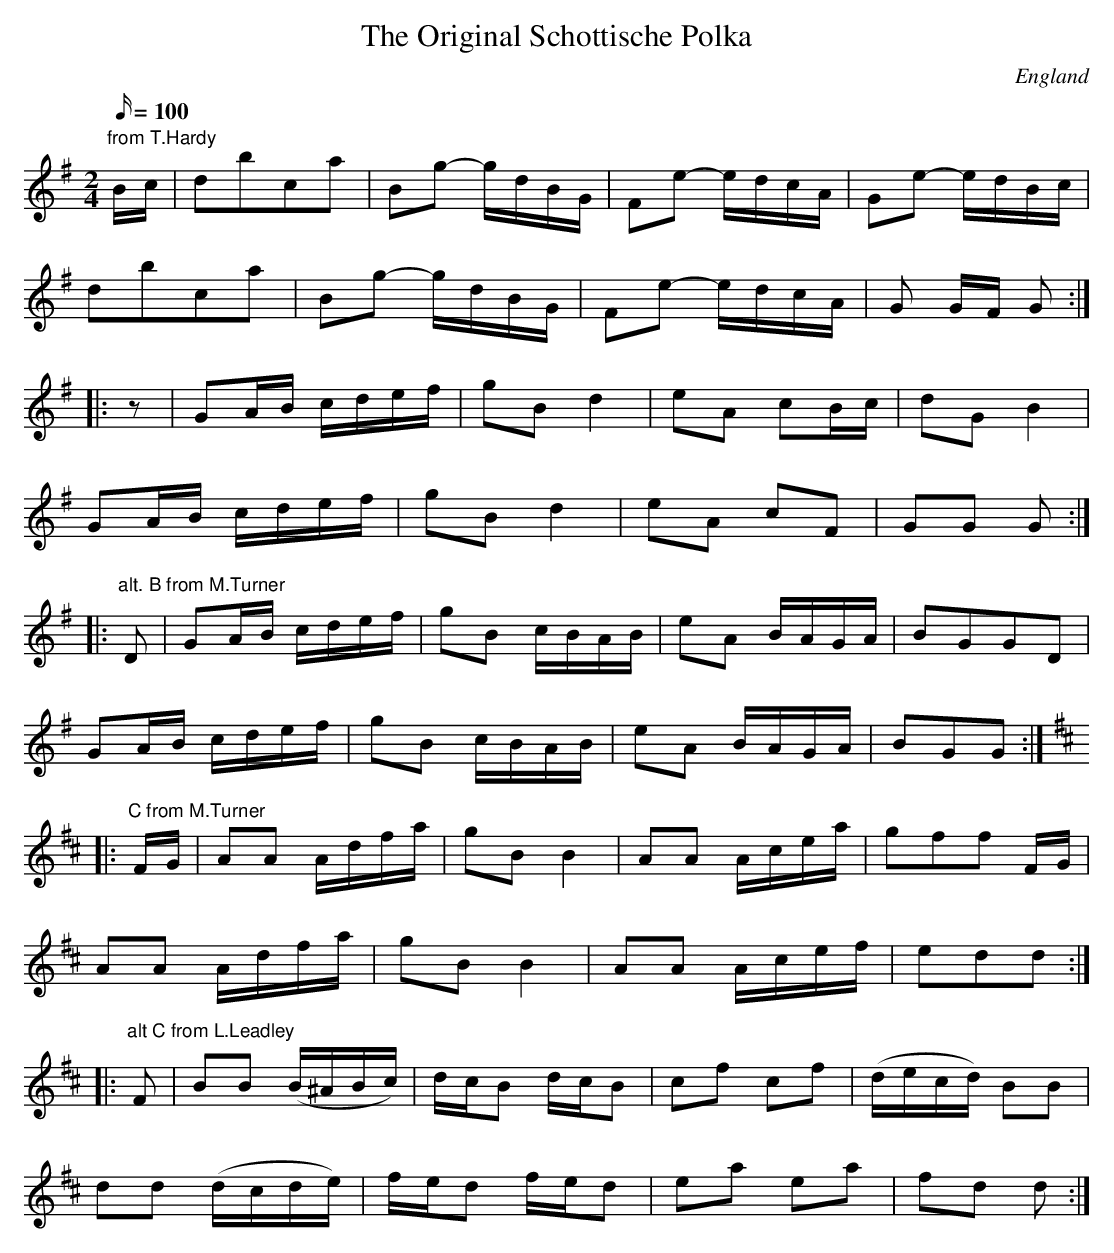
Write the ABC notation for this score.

X:1
T:Original Schottische Polka, The
M:2/4
Q:100
O:England
K:G
"from T.Hardy"Bc|d2b2c2a2|B2g2- gdBG|F2e2- edcA|G2e2- edBc|!
d2b2c2a2|B2g2- gdBG|F2e2- edcA|G2 GF G2:|!
|:z2|G2AB cdef|g2B2d4|e2A2 c2Bc|d2G2 B4|!
G2AB cdef|g2B2d4|e2A2 c2F2|G2G2 G2:|!
|:"alt. B from M.Turner"D2|G2AB cdef|\
g2B2 cBAB|e2A2 BAGA|B2G2G2D2|!
G2AB cdef|g2B2 cBAB|e2A2 BAGA|B2G2G2:|!
K:D
|:"C from M.Turner"FG|A2A2 Adfa|g2B2B4|A2A2 Acea|g2f2f2 FG|!
A2A2 Adfa|g2B2B4|A2A2 Acef|e2d2d2:|]!
|:"alt C from L.Leadley"F2|B2B2 (B^ABc)|\
dcB2 dcB2|c2f2 c2f2|(decd) B2B2|!
d2d2 (dcde)|fed2 fed2|e2a2 e2a2|f2d2 d2:|]
